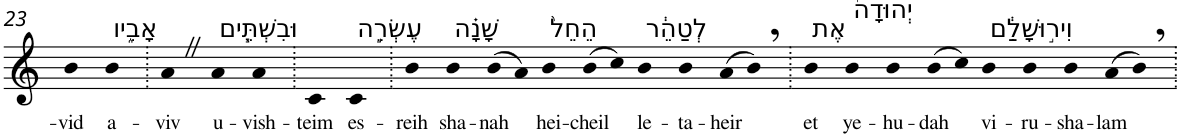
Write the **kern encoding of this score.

**kern	**text
*part1	*part1
*staff1	*staff1
*I"Piano	*
*I'Pno	*
!!LO:PB:g=z
*clefG2	*
*k[]	*
=23	=23
!	!LO:LY:b
4b	-vid
!LO:TX:a:t=אָבִ֑יו	!
!	!LO:LY:b
4b	a-
=24.	=24.
!	!LO:LY:b
4aZ	-viv
!LO:TX:a:t=וּבִשְׁתֵּ֧ים	!
!	!LO:LY:b
4a	u-
!	!LO:LY:b
4a	-vish-
=25.	=25.
!	!LO:LY:b
4c	-teim
!LO:TX:a:t=עֶשְׂרֵ֣ה	!
!	!LO:LY:b
4c	es-
=26.	=26.
!	!LO:LY:b
4b	-reih
!LO:TX:a:t=שָׁנָ֗ה	!
!	!LO:LY:b
4b	sha-
!	!LO:LY:b
(>8b	-nah
8a)	.
!LO:TX:a:t=הֵחֵל֙	!
!	!LO:LY:b
4b	hei-
!	!LO:LY:b
(>8b	-cheil
8cc)	.
!LO:TX:a:t=לְטַהֵ֔ר	!
!	!LO:LY:b
4b	le-
!	!LO:LY:b
4b	-ta-
!	!LO:LY:b
(>8a	-heir
8b,)	.
=27.	=27.
!LO:TX:a:t=אֶת	!
!	!LO:LY:b
4b	et
!LO:TX:a:t=יְהוּדָה֙	!
!	!LO:LY:b
4b	ye-
!	!LO:LY:b
4b	-hu-
!	!LO:LY:b
(>8b	-dah
8cc)	.
!LO:TX:a:t=וִיר֣וּשָׁלִַ֔ם	!
!	!LO:LY:b
4b	vi-
!	!LO:LY:b
4b	-ru-
!	!LO:LY:b
4b	-sha-
!	!LO:LY:b
(>8a	-lam
8b,)	.
=.	=.
*-	*-
